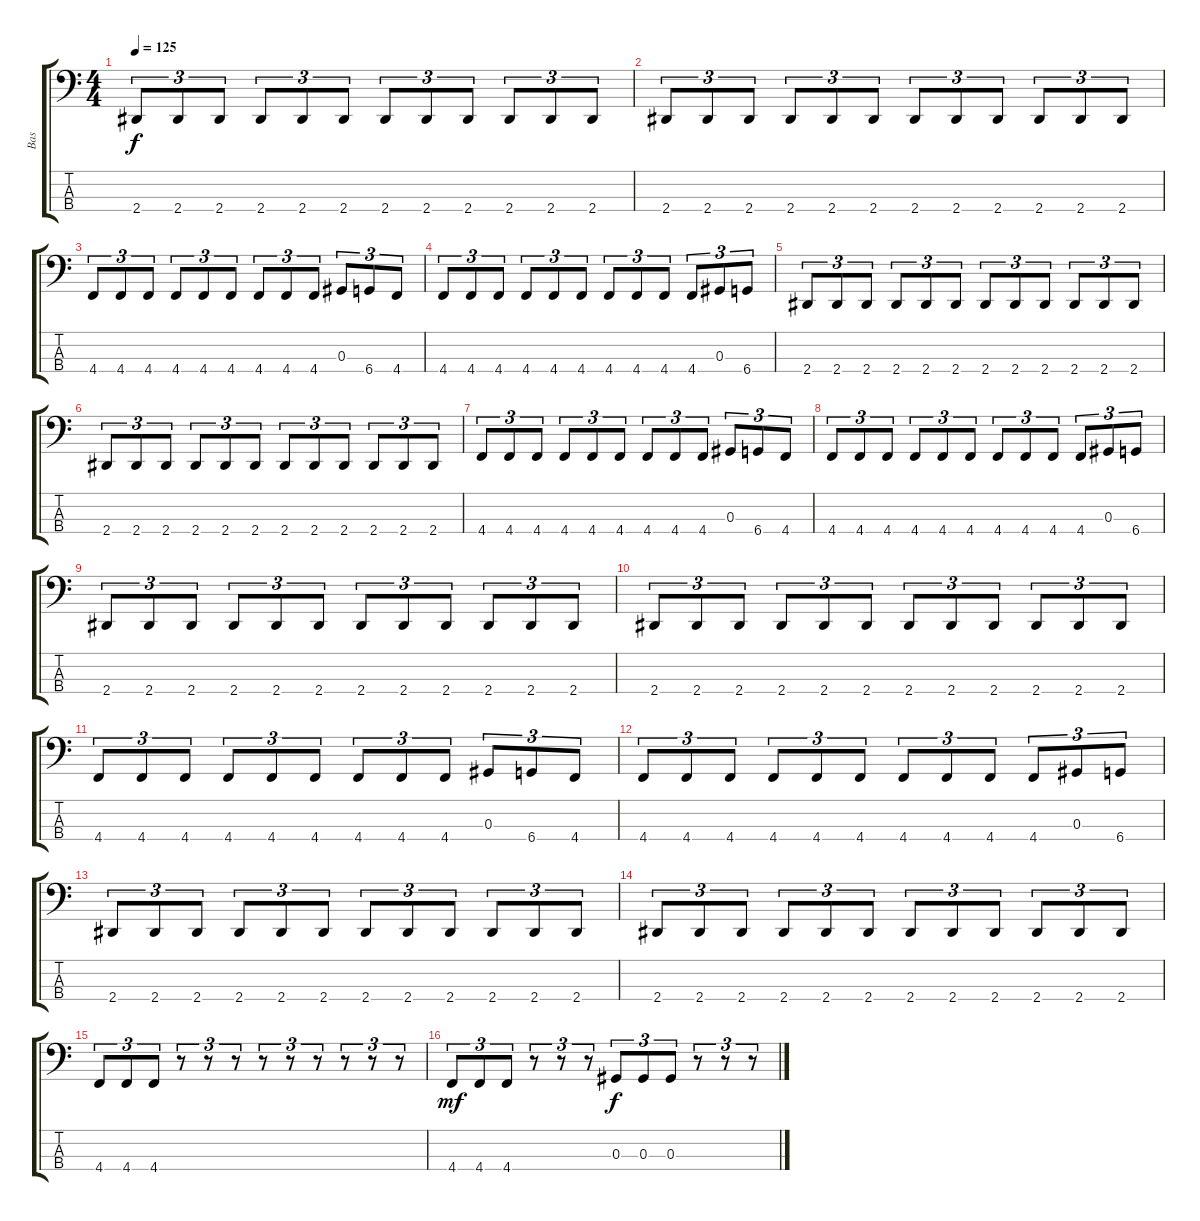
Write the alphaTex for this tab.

\track ("Bas" "Bas") {instrument electricbasspick}
\staff {score tabs}
\tuning (Gb2 Db2 Ab1 Db1) {hide}
\ts (4 4)
\tempo 125
\clef f4
\ks c
2.4.8{tu (3 2) dy f} 2.4.8{tu (3 2)} 2.4.8{tu (3 2)} 2.4.8{tu (3 2)} 2.4.8{tu (3 2)} 2.4.8{tu (3 2)} 2.4.8{tu (3 2)} 2.4.8{tu (3 2)} 2.4.8{tu (3 2)} 2.4.8{tu (3 2)} 2.4.8{tu (3 2)} 2.4.8{tu (3 2)} |
2.4.8{tu (3 2)} 2.4.8{tu (3 2)} 2.4.8{tu (3 2)} 2.4.8{tu (3 2)} 2.4.8{tu (3 2)} 2.4.8{tu (3 2)} 2.4.8{tu (3 2)} 2.4.8{tu (3 2)} 2.4.8{tu (3 2)} 2.4.8{tu (3 2)} 2.4.8{tu (3 2)} 2.4.8{tu (3 2)} |
4.4.8{tu (3 2)} 4.4.8{tu (3 2)} 4.4.8{tu (3 2)} 4.4.8{tu (3 2)} 4.4.8{tu (3 2)} 4.4.8{tu (3 2)} 4.4.8{tu (3 2)} 4.4.8{tu (3 2)} 4.4.8{tu (3 2)} 0.3.8{tu (3 2)} 6.4.8{tu (3 2)} 4.4.8{tu (3 2)} |
4.4.8{tu (3 2)} 4.4.8{tu (3 2)} 4.4.8{tu (3 2)} 4.4.8{tu (3 2)} 4.4.8{tu (3 2)} 4.4.8{tu (3 2)} 4.4.8{tu (3 2)} 4.4.8{tu (3 2)} 4.4.8{tu (3 2)} 4.4.8{tu (3 2)} 0.3.8{tu (3 2)} 6.4.8{tu (3 2)} |
2.4.8{tu (3 2)} 2.4.8{tu (3 2)} 2.4.8{tu (3 2)} 2.4.8{tu (3 2)} 2.4.8{tu (3 2)} 2.4.8{tu (3 2)} 2.4.8{tu (3 2)} 2.4.8{tu (3 2)} 2.4.8{tu (3 2)} 2.4.8{tu (3 2)} 2.4.8{tu (3 2)} 2.4.8{tu (3 2)} |
2.4.8{tu (3 2)} 2.4.8{tu (3 2)} 2.4.8{tu (3 2)} 2.4.8{tu (3 2)} 2.4.8{tu (3 2)} 2.4.8{tu (3 2)} 2.4.8{tu (3 2)} 2.4.8{tu (3 2)} 2.4.8{tu (3 2)} 2.4.8{tu (3 2)} 2.4.8{tu (3 2)} 2.4.8{tu (3 2)} |
4.4.8{tu (3 2)} 4.4.8{tu (3 2)} 4.4.8{tu (3 2)} 4.4.8{tu (3 2)} 4.4.8{tu (3 2)} 4.4.8{tu (3 2)} 4.4.8{tu (3 2)} 4.4.8{tu (3 2)} 4.4.8{tu (3 2)} 0.3.8{tu (3 2)} 6.4.8{tu (3 2)} 4.4.8{tu (3 2)} |
4.4.8{tu (3 2)} 4.4.8{tu (3 2)} 4.4.8{tu (3 2)} 4.4.8{tu (3 2)} 4.4.8{tu (3 2)} 4.4.8{tu (3 2)} 4.4.8{tu (3 2)} 4.4.8{tu (3 2)} 4.4.8{tu (3 2)} 4.4.8{tu (3 2)} 0.3.8{tu (3 2)} 6.4.8{tu (3 2)} |
2.4.8{tu (3 2)} 2.4.8{tu (3 2)} 2.4.8{tu (3 2)} 2.4.8{tu (3 2)} 2.4.8{tu (3 2)} 2.4.8{tu (3 2)} 2.4.8{tu (3 2)} 2.4.8{tu (3 2)} 2.4.8{tu (3 2)} 2.4.8{tu (3 2)} 2.4.8{tu (3 2)} 2.4.8{tu (3 2)} |
2.4.8{tu (3 2)} 2.4.8{tu (3 2)} 2.4.8{tu (3 2)} 2.4.8{tu (3 2)} 2.4.8{tu (3 2)} 2.4.8{tu (3 2)} 2.4.8{tu (3 2)} 2.4.8{tu (3 2)} 2.4.8{tu (3 2)} 2.4.8{tu (3 2)} 2.4.8{tu (3 2)} 2.4.8{tu (3 2)} |
4.4.8{tu (3 2)} 4.4.8{tu (3 2)} 4.4.8{tu (3 2)} 4.4.8{tu (3 2)} 4.4.8{tu (3 2)} 4.4.8{tu (3 2)} 4.4.8{tu (3 2)} 4.4.8{tu (3 2)} 4.4.8{tu (3 2)} 0.3.8{tu (3 2)} 6.4.8{tu (3 2)} 4.4.8{tu (3 2)} |
4.4.8{tu (3 2)} 4.4.8{tu (3 2)} 4.4.8{tu (3 2)} 4.4.8{tu (3 2)} 4.4.8{tu (3 2)} 4.4.8{tu (3 2)} 4.4.8{tu (3 2)} 4.4.8{tu (3 2)} 4.4.8{tu (3 2)} 4.4.8{tu (3 2)} 0.3.8{tu (3 2)} 6.4.8{tu (3 2)} |
2.4.8{tu (3 2)} 2.4.8{tu (3 2)} 2.4.8{tu (3 2)} 2.4.8{tu (3 2)} 2.4.8{tu (3 2)} 2.4.8{tu (3 2)} 2.4.8{tu (3 2)} 2.4.8{tu (3 2)} 2.4.8{tu (3 2)} 2.4.8{tu (3 2)} 2.4.8{tu (3 2)} 2.4.8{tu (3 2)} |
2.4.8{tu (3 2)} 2.4.8{tu (3 2)} 2.4.8{tu (3 2)} 2.4.8{tu (3 2)} 2.4.8{tu (3 2)} 2.4.8{tu (3 2)} 2.4.8{tu (3 2)} 2.4.8{tu (3 2)} 2.4.8{tu (3 2)} 2.4.8{tu (3 2)} 2.4.8{tu (3 2)} 2.4.8{tu (3 2)} |
4.4.8{tu (3 2)} 4.4.8{tu (3 2)} 4.4.8{tu (3 2)} r.8{tu (3 2)} r.8{tu (3 2)} r.8{tu (3 2)} r.8{tu (3 2)} r.8{tu (3 2)} r.8{tu (3 2)} r.8{tu (3 2)} r.8{tu (3 2)} r.8{tu (3 2)} |
4.4.8{tu (3 2) dy mf} 4.4.8{tu (3 2)} 4.4.8{tu (3 2)} r.8{tu (3 2)} r.8{tu (3 2)} r.8{tu (3 2)} 0.3.8{tu (3 2) dy f} 0.3.8{tu (3 2)} 0.3.8{tu (3 2)} r.8{tu (3 2)} r.8{tu (3 2)} r.8{tu (3 2)}
